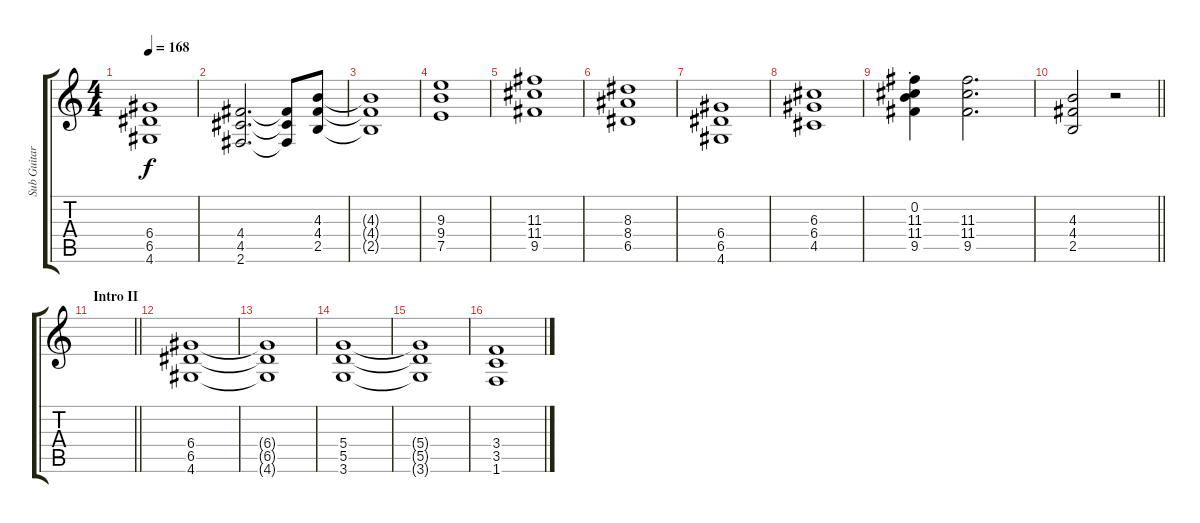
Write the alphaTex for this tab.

\track ("Sub Guitar" "Sub Guitar") {instrument distortionguitar}
\staff {score tabs}
\tuning (E4 B3 G3 D3 A2 E2) {hide}
\ts (4 4)
\tempo 168
\clef g2
\ks c
(6.4{t} 6.5{t} 4.6{t}).1{dy f} |
(4.4 4.5 2.6).2{d} (4.4{t} 4.5{t} 2.6{t}).8 (4.3 4.4 2.5).8 |
(4.3{t} 4.4{t} 2.5{t}).1 |
(9.3 9.4 7.5).1 |
(11.3 11.4 9.5).1 |
(8.3 8.4 6.5).1 |
(6.4 6.5 4.6).1 |
(6.3 6.4 4.5).1 |
(0.2 11.3{st} 11.4{st} 9.5{st}).4 (11.3 11.4 9.5).2{d} |
\barLineRight lightlight
(4.3 4.4 2.5).2 r.2 |
\section ("" "Intro II")
\barLineRight lightlight
|
(6.4 6.5 4.6).1 |
(6.4{t} 6.5{t} 4.6{t}).1 |
(5.4 5.5 3.6).1 |
(5.4{t} 5.5{t} 3.6{t}).1 |
(3.4 3.5 1.6).1
